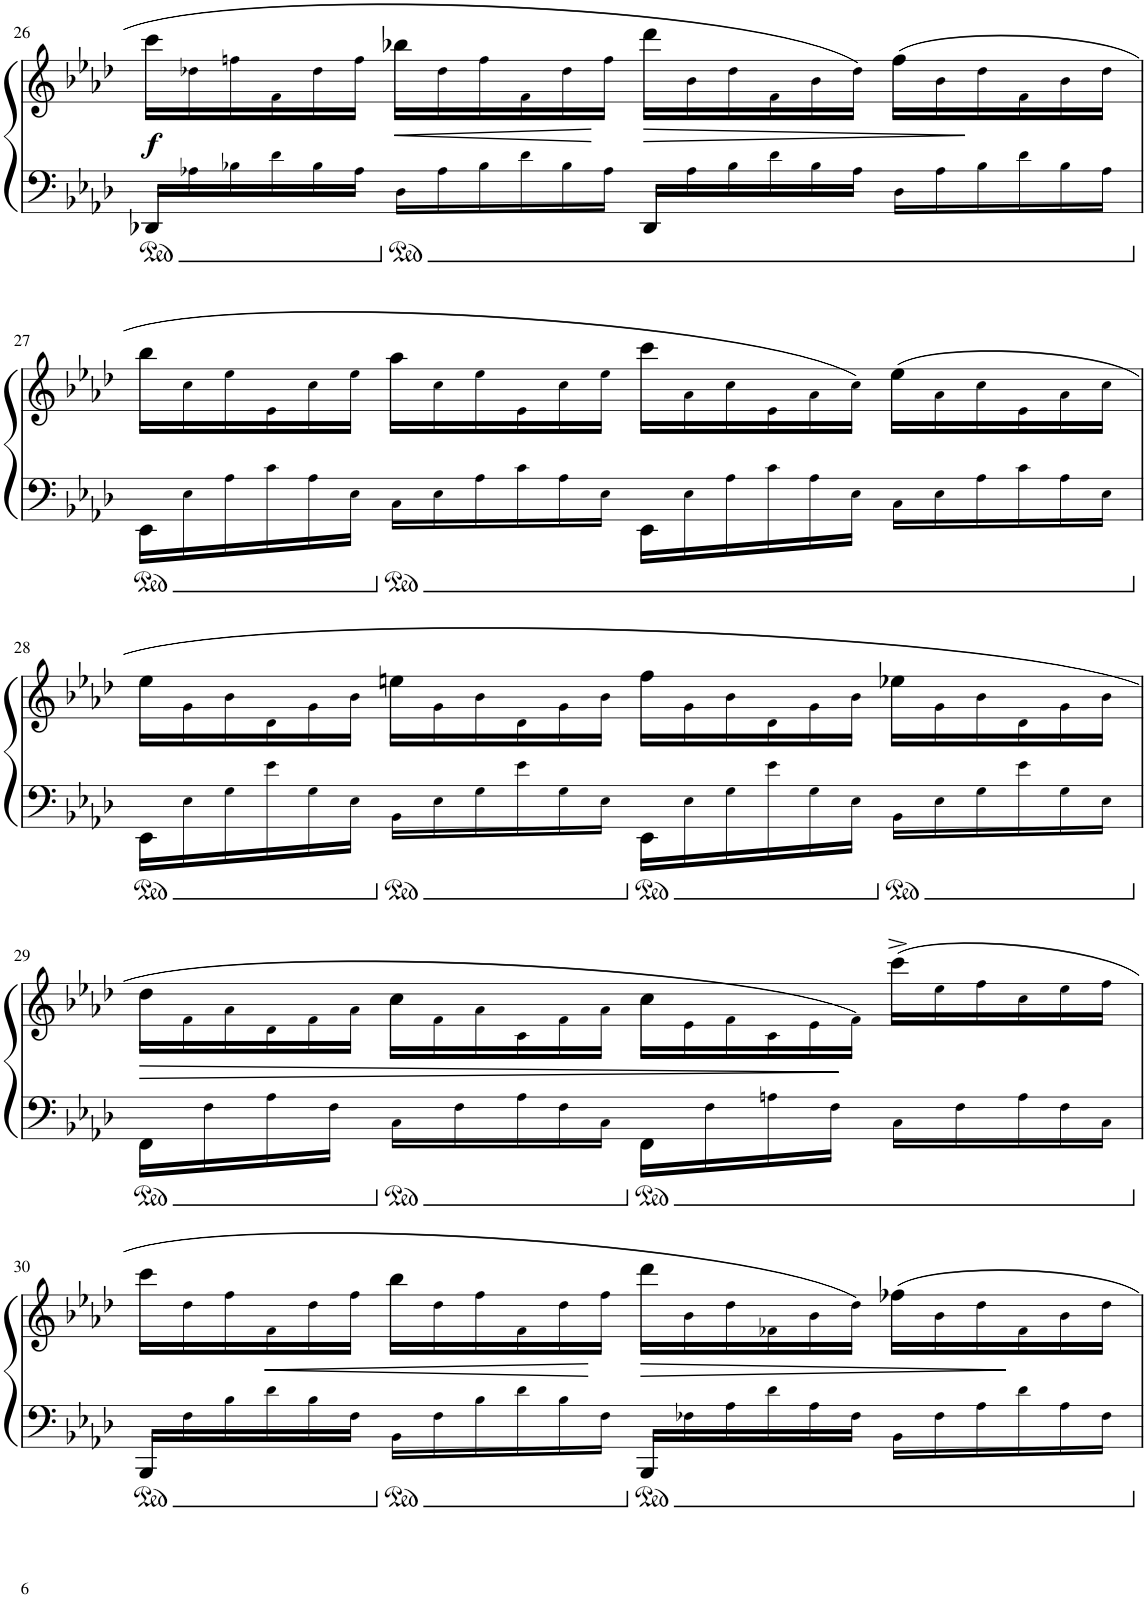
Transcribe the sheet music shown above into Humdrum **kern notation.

**kern	**kern	**dynam
*part1	*part1	*part1
*staff2	*staff1	*staff1/2
*I"Piano	*	*
*I'Pno	*	*
!!LO:PB:g=z
*clefF4	*clefG2	*
*k[b-e-a-d-]	*k[b-e-a-d-]	*
*M4/4	*M4/4	*
*met(c)	*met(c)	*
*Xbrackettup	*Xbrackettup	*
=26	=26	=26
!	!	!LO:DY:b
24DD-X/LL	24ccc\LL	f
24A-X!\	24dd-X!\	.
24B-X!\	24ffn!\	.
24d-!\	24f!\	.
24B-!\	24dd-!\	.
24A-!\JJ	24ff!\JJ	.
!	!	!LO:HP:b
24D-!\LL	24bb-X\LL	<
24A-!\	24dd-!\	.
24B-!\	24ff!\	.
24d-!\	24f!\	.
24B-!\	24dd-!\	.
24A-!\JJ	24ff!\JJ	[
!	!	!LO:HP:b
24DD-/LL	24ddd-\LL	>
24A-!\	24b-!\	.
24B-!\	24dd-!\	.
24d-!\	24f!\	.
24B-!\	24b-!\	.
24A-!\JJ	24dd-!\JJ	.
24D-!\LL	(24ff\LL	.
24A-!\	24b-!\	.
24B-!\	24dd-!\	]
24d-!\	24f!\	.
24B-!\	24b-!\	.
24A-!\JJ	24dd-!\JJ	.
!!LO:LB:g=z
=27	=27	=27
24EE-\LL	24bb-\LL	.
24E-!\	24cc!\	.
24A-!\	24ee-!\	.
24c!\	24e-!\	.
24A-!\	24cc!\	.
24E-!\JJ	24ee-!\JJ	.
24C!\LL	24aa-\LL	.
24E-!\	24cc!\	.
24A-!\	24ee-!\	.
24c!\	24e-!\	.
24A-!\	24cc!\	.
24E-!\JJ	24ee-!\JJ	.
24EE-\LL	24ccc\LL	.
24E-!\	24a-!\	.
24A-!\	24cc!\	.
24c!\	24e-!\	.
24A-!\	24a-!\	.
24E-!\JJ	24cc!\JJ)	.
24C!\LL	(24ee-\LL	.
24E-!\	24a-!\	.
24A-!\	24cc!\	.
24c!\	24e-!\	.
24A-!\	24a-!\	.
24E-!\JJ	24cc!\JJ	.
!!LO:LB:g=z
=28	=28	=28
24EE-\LL	24ee-\LL	.
24E-!\	24g!\	.
24G!\	24b-!\	.
24e-!\	24d-!\	.
24G!\	24g!\	.
24E-!\JJ	24b-!\JJ	.
24BB-!\LL	24een\LL	.
24E-!\	24g!\	.
24G!\	24b-!\	.
24e-!\	24d-!\	.
24G!\	24g!\	.
24E-!\JJ	24b-!\JJ	.
24EE-\LL	24ff\LL	.
24E-!\	24g!\	.
24G!\	24b-!\	.
24e-!\	24d-!\	.
24G!\	24g!\	.
24E-!\JJ	24b-!\JJ	.
24BB-!\LL	24ee-X\LL	.
24E-!\	24g!\	.
24G!\	24b-!\	.
24e-!\	24d-!\	.
24G!\	24g!\	.
24E-!\JJ	24b-!\JJ	.
!!LO:LB:g=z
=29	=29	=29
!	!	!LO:HP:b
16FF\LL	24dd-\LL	>
.	24f!\	.
16F!\	.	.
.	24a-!\	.
16A-!\	24d-!\	.
.	24f!\	.
16F!\JJ	.	.
.	24a-!\JJ	.
16C!\LL	24cc\LL	.
.	24f!\	.
16F!\	.	.
.	24a-!\	.
24A-!\	24c!\	.
24F!\	24f!\	.
24C!\JJ	24a-!\JJ	.
16FF\LL	24cc\LL	.
.	24e-!\	.
16F!\	.	.
.	24f!\	.
16An!\	24c!\	.
.	24e-!\	.
16F!\JJ	.	.
.	24f!\JJ)	]
16C!\LL	(24ccc^\LL	.
.	24ee-!\	.
16F!\	.	.
.	24ff!\	.
24A!\	24cc!\	.
24F!\	24ee-!\	.
24C!\JJ	24ff!\JJ	.
!!LO:LB:g=z
=30	=30	=30
24BBB-/LL	24ccc\LL	.
24F!\	24dd-!\	.
24B-!\	24ff!\	.
!	!	!LO:HP:b
24d-!\	24f!\	<
24B-!\	24dd-!\	.
24F!\JJ	24ff!\JJ	.
24BB-!\LL	24bb-\LL	.
24F!\	24dd-!\	.
24B-!\	24ff!\	.
24d-!\	24f!\	.
24B-!\	24dd-!\	.
24F!\JJ	24ff!\JJ	[
!	!	!LO:HP:b
24BBB-/LL	24ddd-\LL	>
24F-X!\	24b-!\	.
24A-!\	24dd-!\	.
24d-!\	24f-X!\	.
24A-!\	24b-!\	.
24F-!\JJ	24dd-!\JJ)	.
24BB-!\LL	24ff-X\LL	.
24F-!\	24b-!\	.
24A-!\	24dd-!\	.
24d-!\	24f-!\	]
24A-!\	24b-!\	.
24F-!\JJ	24dd-!\JJ	.
=	=	=
*-	*-	*-
